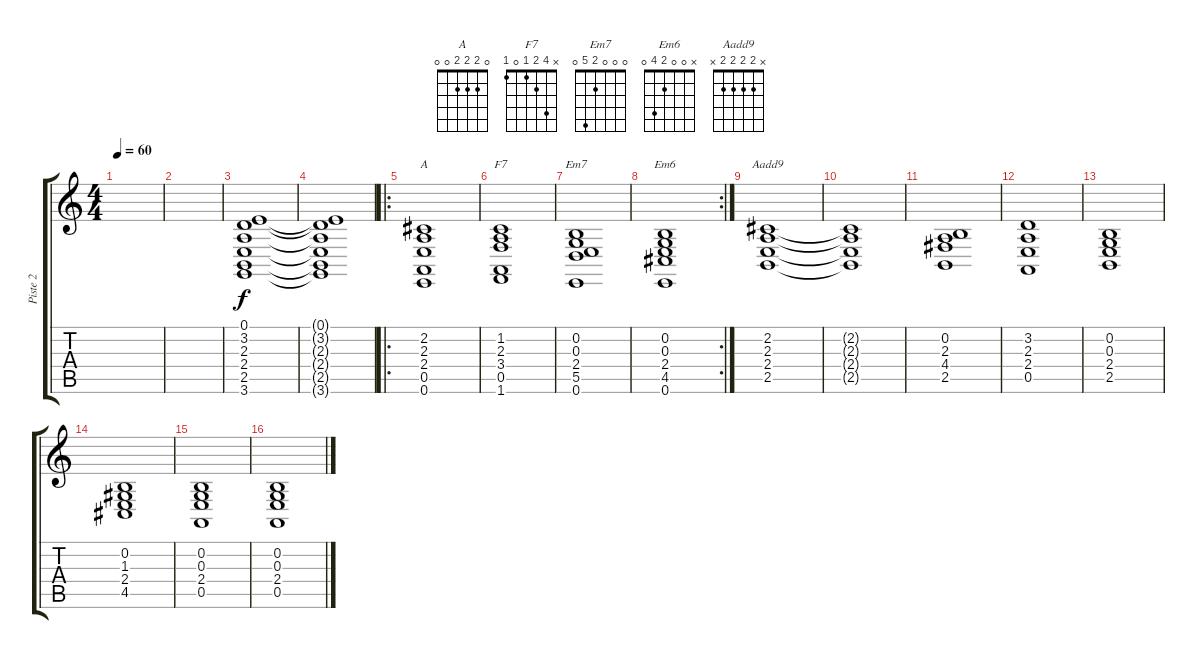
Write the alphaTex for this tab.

\track ("Piste 2" "Piste 2") {instrument drawbarorgan}
\staff {score tabs}
\tuning (E4 B3 G3 D3 A2 E2) {hide}
\chord ("A" 0 2 2 2 0 0)
\chord ("F7" x 4 2 1 0 1)
\chord ("Em7" 0 0 0 2 5 0)
\chord ("Em6" x 0 0 2 4 0)
\chord ("Aadd9" x 2 2 2 2 x)
\ts (4 4)
\tempo 60
\clef g2
\ks c
|
|
(0.1 3.2 2.3 2.4 2.5 3.6).1{volume 12} |
(0.1{t} 3.2{t} 2.3{t} 2.4{t} 2.5{t} 3.6{t}).1 |
\ro
(2.2 2.3 2.4 0.5 0.6).1{ch "A"} |
(1.2 2.3 3.4 0.5 1.6).1{ch "F7"} |
(0.2 0.3 2.4 5.5 0.6).1{ch "Em7"} |
\rc 2
(0.2 0.3 2.4 4.5 0.6).1{ch "Em6"} |
(2.2 2.3 2.4 2.5).1{ch "Aadd9"} |
(2.2{t} 2.3{t} 2.4{t} 2.5{t}).1 |
(0.2 2.3 4.4 2.5).1 |
(3.2 2.3 2.4 0.5).1 |
(0.2 0.3 2.4 2.5).1 |
(0.2 1.3 2.4 4.5).1 |
(0.2 0.3 2.4 0.5).1 |
(0.2 0.3 2.4 0.5).1
